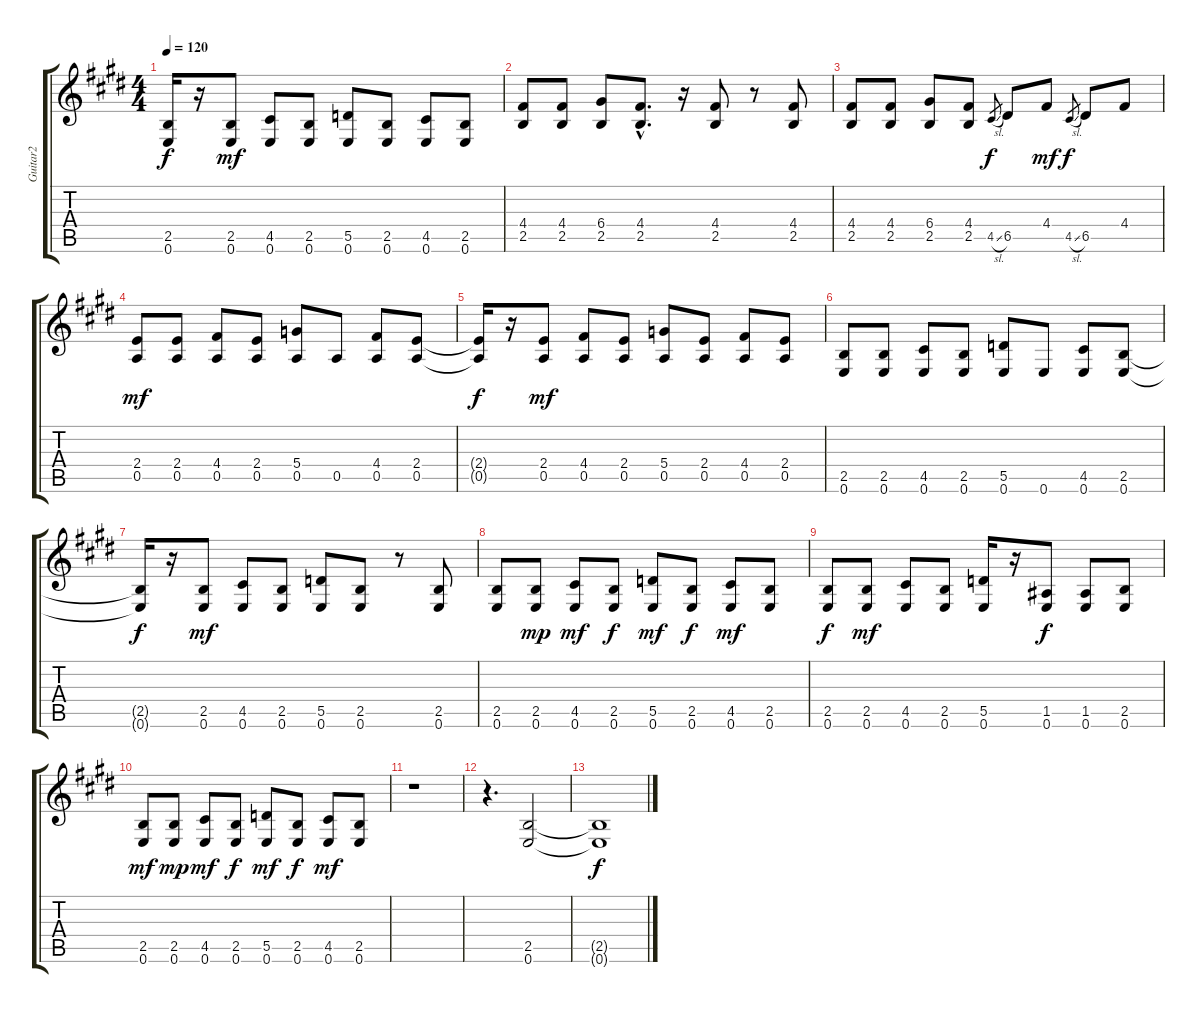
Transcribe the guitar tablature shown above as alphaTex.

\track ("Guitar2" "Guitar2") {instrument acousticguitarnylon}
\staff {score tabs}
\tuning (E4 B3 G3 D3 A2 E2) {hide}
\ts (4 4)
\tempo 120
\clef g2
\ks e
(2.5{t} 0.6{t}).16{dy f} r.16 (2.5 0.6).8{dy mf} (4.5 0.6).8 (2.5 0.6).8 (5.5 0.6).8 (2.5 0.6).8 (4.5 0.6).8 (2.5 0.6).8 |
(4.4 2.5).8 (4.4 2.5).8 (6.4 2.5).8 (4.4{hac} 2.5{hac}).8{d} r.16 (4.4 2.5).8 r.8 (4.4 2.5).8 |
(4.4 2.5).8 (4.4 2.5).8 (6.4 2.5).8 (4.4 2.5).8 4.5{sl}.8{gr dy f} 6.5.8 4.4.8{dy mf} 4.5{sl}.8{gr dy f} 6.5.8 4.4.8 |
(2.4 0.5).8{dy mf} (2.4 0.5).8 (4.4 0.5).8 (2.4 0.5).8 (5.4 0.5).8 0.5.8 (4.4 0.5).8 (2.4 0.5).8 |
(2.4{t} 0.5{t}).16{dy f} r.16 (2.4 0.5).8{dy mf} (4.4 0.5).8 (2.4 0.5).8 (5.4 0.5).8 (2.4 0.5).8 (4.4 0.5).8 (2.4 0.5).8 |
(2.5 0.6).8 (2.5 0.6).8 (4.5 0.6).8 (2.5 0.6).8 (5.5 0.6).8 0.6.8 (4.5 0.6).8 (2.5 0.6).8 |
(2.5{t} 0.6{t}).16{dy f} r.16 (2.5 0.6).8{dy mf} (4.5 0.6).8 (2.5 0.6).8 (5.5 0.6).8 (2.5 0.6).8 r.8 (2.5 0.6).8 |
(2.5 0.6).8 (2.5 0.6).8{dy mp} (4.5 0.6).8{dy mf} (2.5 0.6).8{dy f} (5.5 0.6).8{dy mf} (2.5 0.6).8{dy f} (4.5 0.6).8{dy mf} (2.5 0.6).8 |
(2.5 0.6).8{dy f} (2.5 0.6).8{dy mf} (4.5 0.6).8 (2.5 0.6).8 (5.5 0.6).16 r.16 (1.5 0.6).8{dy f} (1.5 0.6).8 (2.5 0.6).8 |
(2.5 0.6).8{dy mf} (2.5 0.6).8{dy mp} (4.5 0.6).8{dy mf} (2.5 0.6).8{dy f} (5.5 0.6).8{dy mf} (2.5 0.6).8{dy f} (4.5 0.6).8{dy mf} (2.5 0.6).8 |
r.1 |
r.4{d} (2.5 0.6).2 |
(2.5{t} 0.6{t}).1{dy f}
